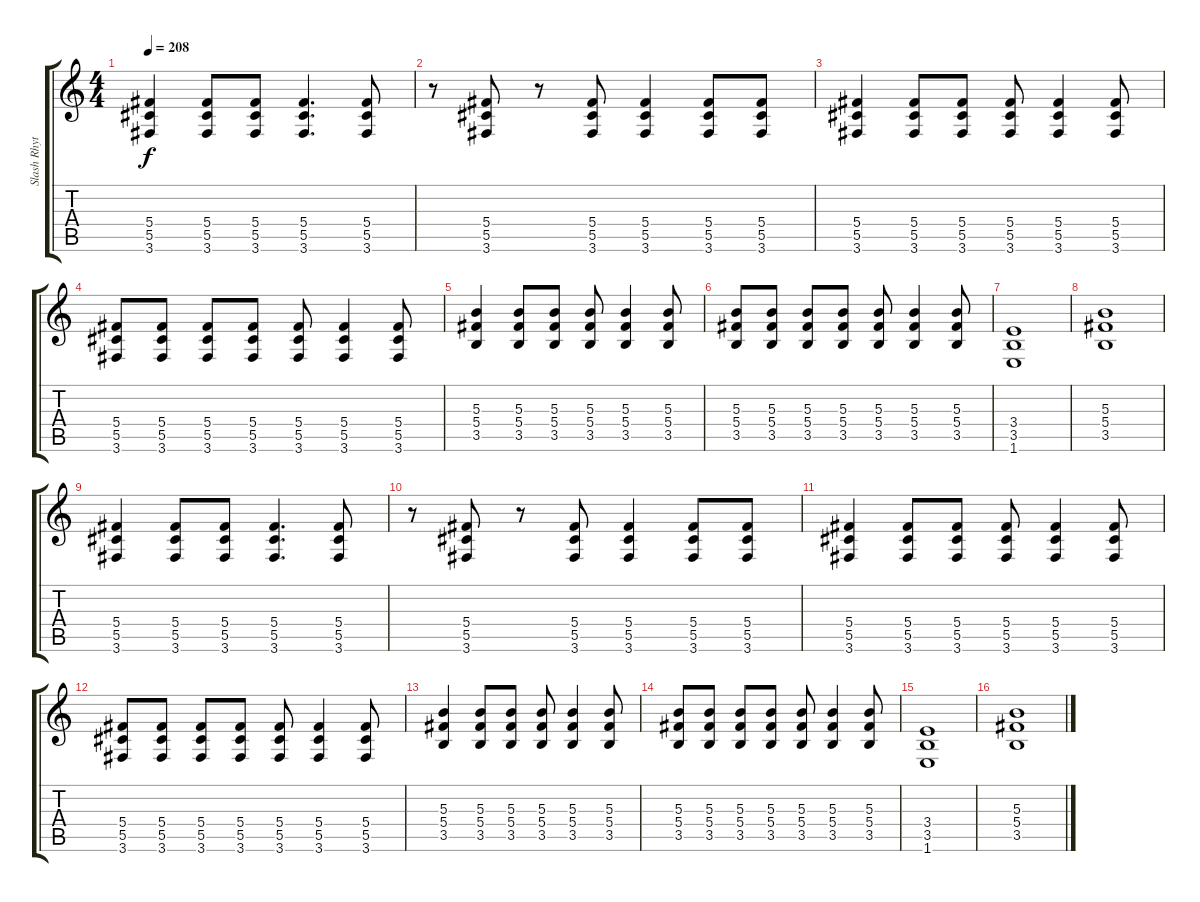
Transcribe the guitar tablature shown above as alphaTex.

\track ("Slash Rhythm" "Slash Rhyt") {instrument distortionguitar}
\staff {score tabs}
\tuning (Eb4 Bb3 Gb3 Db3 Ab2 Eb2) {hide}
\ts (4 4)
\tempo 208
\clef g2
\ks c
(5.4 5.5 3.6).4{dy f} (5.4 5.5 3.6).8 (5.4 5.5 3.6).8 (5.4 5.5 3.6).4{d} (5.4 5.5 3.6).8 |
r.8 (5.4 5.5 3.6).8 r.8 (5.4 5.5 3.6).8 (5.4 5.5 3.6).4 (5.4 5.5 3.6).8 (5.4 5.5 3.6).8 |
(5.4 5.5 3.6).4 (5.4 5.5 3.6).8 (5.4 5.5 3.6).8 (5.4 5.5 3.6).8 (5.4 5.5 3.6).4 (5.4 5.5 3.6).8 |
(5.4 5.5 3.6).8 (5.4 5.5 3.6).8 (5.4 5.5 3.6).8 (5.4 5.5 3.6).8 (5.4 5.5 3.6).8 (5.4 5.5 3.6).4 (5.4 5.5 3.6).8 |
(5.3 5.4 3.5).4 (5.3 5.4 3.5).8 (5.3 5.4 3.5).8 (5.3 5.4 3.5).8 (5.3 5.4 3.5).4 (5.3 5.4 3.5).8 |
(5.3 5.4 3.5).8 (5.3 5.4 3.5).8 (5.3 5.4 3.5).8 (5.3 5.4 3.5).8 (5.3 5.4 3.5).8 (5.3 5.4 3.5).4 (5.3 5.4 3.5).8 |
(3.4 3.5 1.6).1 |
(5.3 5.4 3.5).1 |
(5.4 5.5 3.6).4 (5.4 5.5 3.6).8 (5.4 5.5 3.6).8 (5.4 5.5 3.6).4{d} (5.4 5.5 3.6).8 |
r.8 (5.4 5.5 3.6).8 r.8 (5.4 5.5 3.6).8 (5.4 5.5 3.6).4 (5.4 5.5 3.6).8 (5.4 5.5 3.6).8 |
(5.4 5.5 3.6).4 (5.4 5.5 3.6).8 (5.4 5.5 3.6).8 (5.4 5.5 3.6).8 (5.4 5.5 3.6).4 (5.4 5.5 3.6).8 |
(5.4 5.5 3.6).8 (5.4 5.5 3.6).8 (5.4 5.5 3.6).8 (5.4 5.5 3.6).8 (5.4 5.5 3.6).8 (5.4 5.5 3.6).4 (5.4 5.5 3.6).8 |
(5.3 5.4 3.5).4 (5.3 5.4 3.5).8 (5.3 5.4 3.5).8 (5.3 5.4 3.5).8 (5.3 5.4 3.5).4 (5.3 5.4 3.5).8 |
(5.3 5.4 3.5).8 (5.3 5.4 3.5).8 (5.3 5.4 3.5).8 (5.3 5.4 3.5).8 (5.3 5.4 3.5).8 (5.3 5.4 3.5).4 (5.3 5.4 3.5).8 |
(3.4 3.5 1.6).1 |
(5.3 5.4 3.5).1
